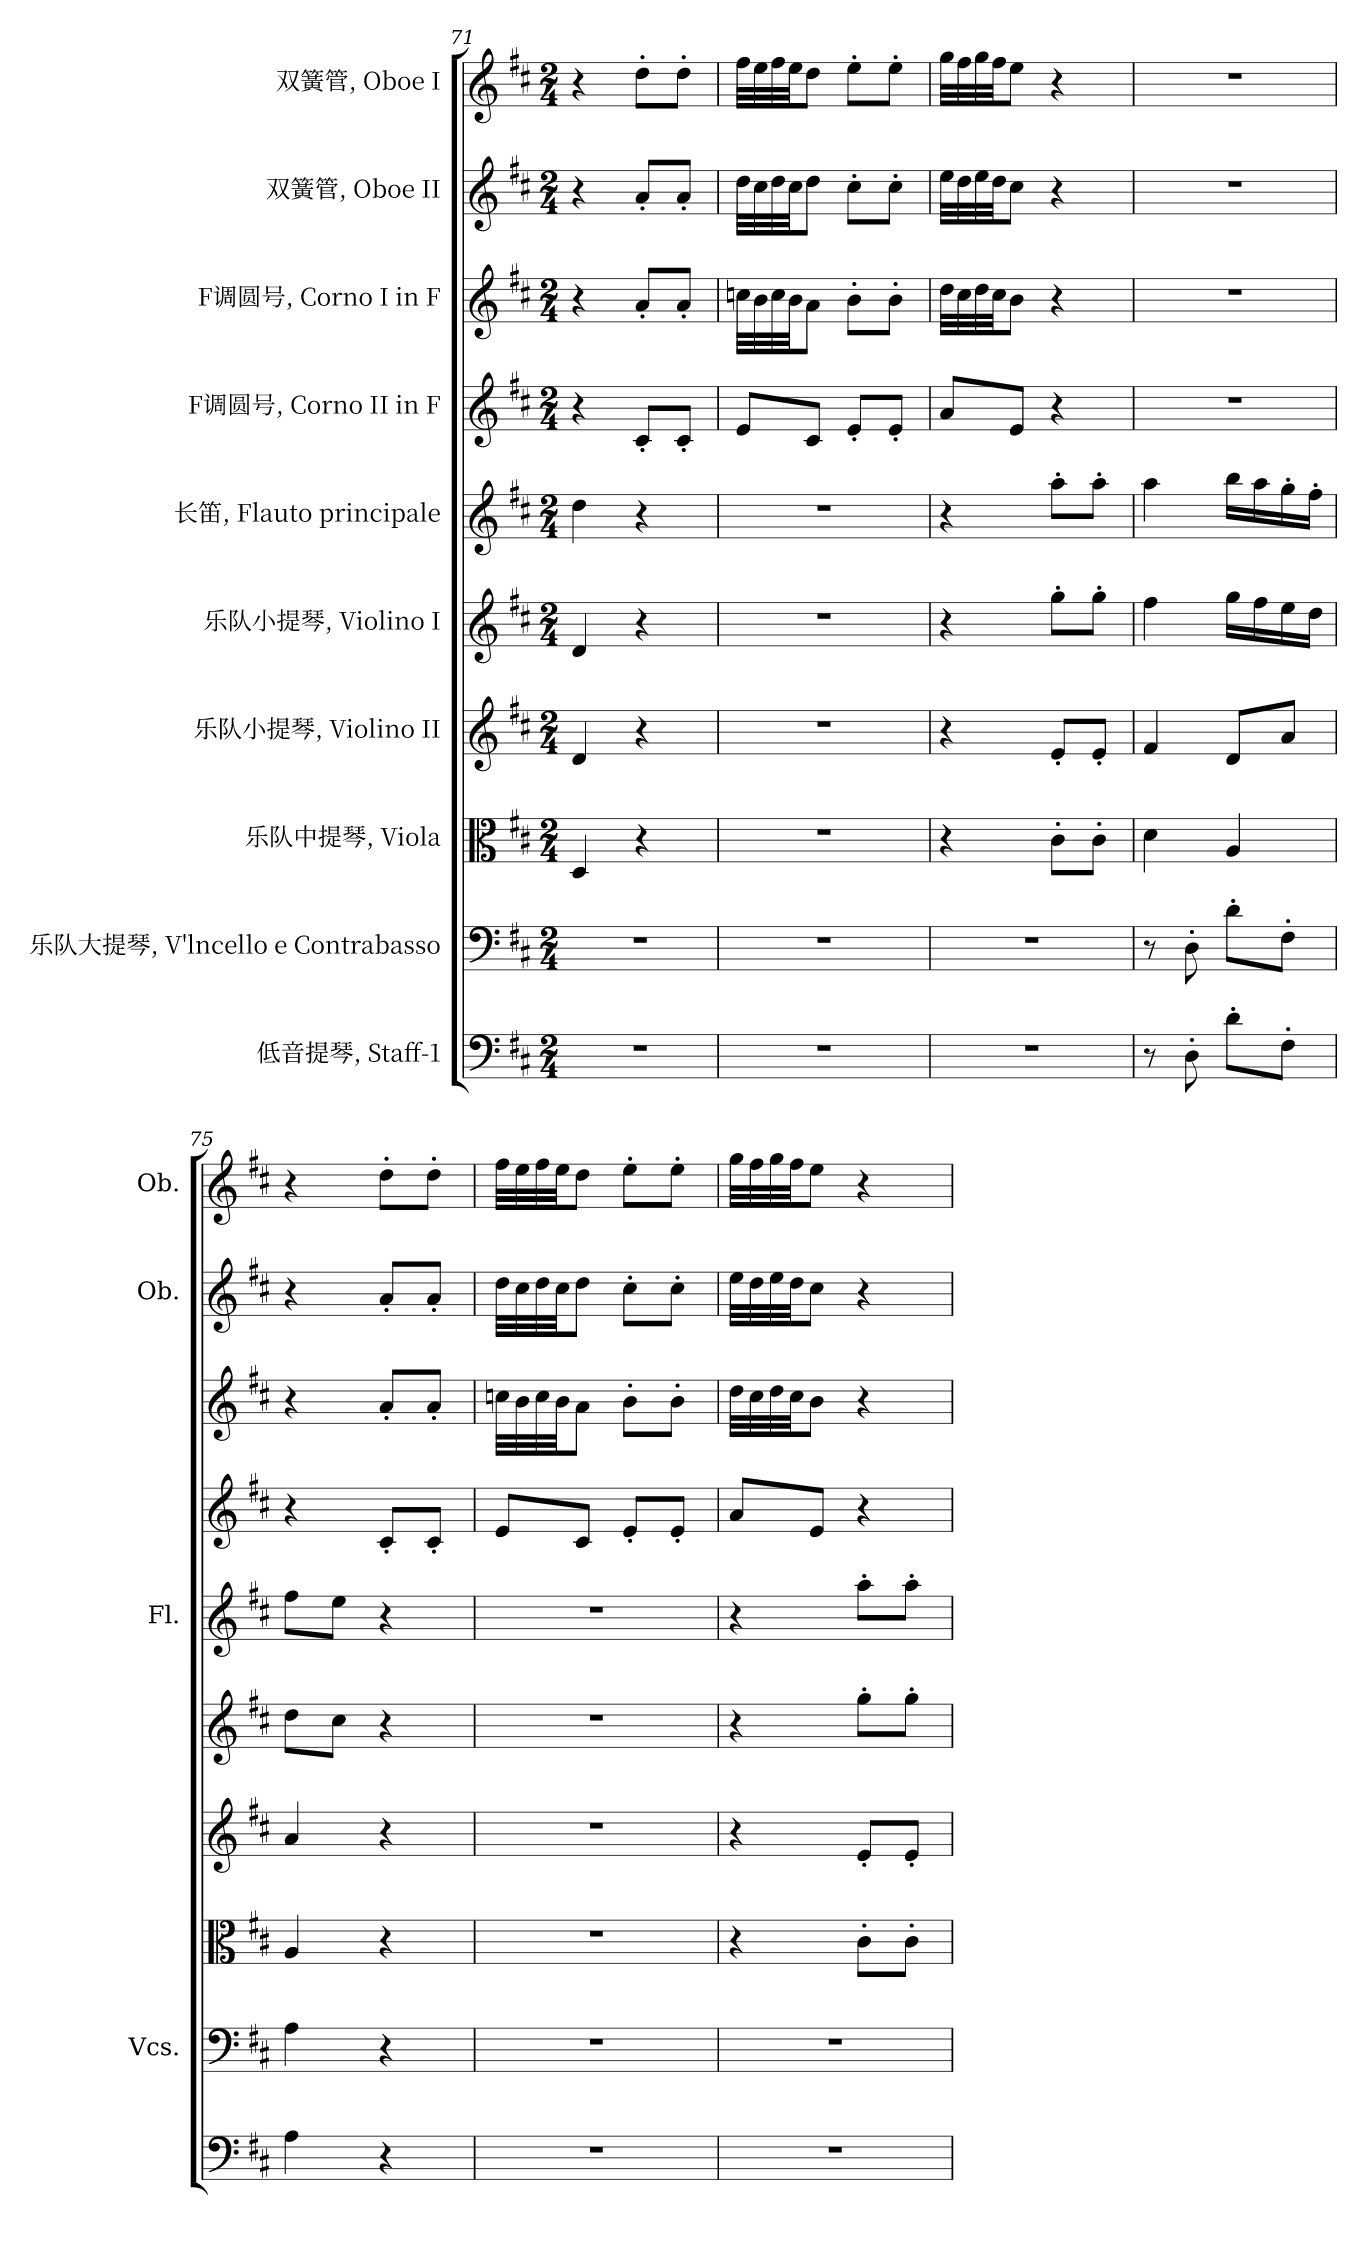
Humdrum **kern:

**kern	**kern	**kern	**kern	**kern	**kern	**kern	**kern	**kern	**kern
*part10	*part9	*part8	*part7	*part6	*part5	*part4	*part3	*part2	*part1
*staff10	*staff9	*staff8	*staff7	*staff6	*staff5	*staff4	*staff3	*staff2	*staff1
*I"低音提琴, Staff-1	*I"乐队大提琴, V'lncello e Contrabasso	*I"乐队中提琴, Viola	*I"乐队小提琴, Violino II	*I"乐队小提琴, Violino I	*I"长笛, Flauto principale	*I"F调圆号, Corno II in F	*I"F调圆号, Corno I in F	*I"双簧管, Oboe II	*I"双簧管, Oboe I
*	*I'Vcs.	*	*	*	*I'Fl.	*	*	*I'Ob.	*I'Ob.
*clefF4	*clefF4	*clefC3	*clefG2	*clefG2	*clefG2	*clefG2	*clefG2	*clefG2	*clefG2
*ITrd7c12	*	*	*	*	*	*ITrd4c7	*ITrd4c7	*	*
*k[f#c#]	*k[f#c#]	*k[f#c#]	*k[f#c#]	*k[f#c#]	*k[f#c#]	*k[f#]	*k[f#]	*k[f#c#]	*k[f#c#]
*M2/4	*M2/4	*M2/4	*M2/4	*M2/4	*M2/4	*M2/4	*M2/4	*M2/4	*M2/4
=71	=71	=71	=71	=71	=71	=71	=71	=71	=71
2r	2r	4D/	4d/	4d/	4dd\	4r	4r	4r	4r
.	.	4r	4r	4r	4r	8F#'/L	8d'/L	8a'/L	8dd'\L
.	.	.	.	.	.	8F#'/J	8d'/J	8a'/J	8dd'\J
=72	=72	=72	=72	=72	=72	=72	=72	=72	=72
2r	2r	2r	2r	2r	2r	8A/L	32fn\LLL	32dd\LLL	32ff#\LLL
.	.	.	.	.	.	.	32e\	32cc#\	32ee\
.	.	.	.	.	.	.	32f\	32dd\	32ff#\
.	.	.	.	.	.	.	32e\JJ	32cc#\JJ	32ee\JJ
.	.	.	.	.	.	8F#/J	8d\J	8dd\J	8dd\J
.	.	.	.	.	.	8A'/L	8e'\L	8cc#'\L	8ee'\L
.	.	.	.	.	.	8A'/J	8e'\J	8cc#'\J	8ee'\J
!!LO:PB:g=z
=73	=73	=73	=73	=73	=73	=73	=73	=73	=73
2r	2r	4r	4r	4r	4r	8d/L	32g\LLL	32ee\LLL	32gg\LLL
.	.	.	.	.	.	.	32f#\	32dd\	32ff#\
.	.	.	.	.	.	.	32g\	32ee\	32gg\
.	.	.	.	.	.	.	32f#\JJ	32dd\JJ	32ff#\JJ
.	.	.	.	.	.	8A/J	8e\J	8cc#\J	8ee\J
.	.	8c#'\L	8e'/L	8gg'\L	8aa'\L	4r	4r	4r	4r
.	.	8c#'\J	8e'/J	8gg'\J	8aa'\J	.	.	.	.
=74	=74	=74	=74	=74	=74	=74	=74	=74	=74
8r	8r	4d\	4f#/	4ff#\	4aa\	2r	2r	2r	2r
8DD'\	8D'\	.	.	.	.	.	.	.	.
8D'\L	8d'\L	4A/	8d/L	16gg\LL	16bb\LL	.	.	.	.
.	.	.	.	16ff#\	16aa\	.	.	.	.
8FF#'\J	8F#'\J	.	8a/J	16ee\	16gg'\	.	.	.	.
.	.	.	.	16dd\JJ	16ff#'\JJ	.	.	.	.
=75	=75	=75	=75	=75	=75	=75	=75	=75	=75
4AA\	4A\	4A/	4a/	8dd\L	8ff#\L	4r	4r	4r	4r
.	.	.	.	8cc#\J	8ee\J	.	.	.	.
4r	4r	4r	4r	4r	4r	8F#'/L	8d'/L	8a'/L	8dd'\L
.	.	.	.	.	.	8F#'/J	8d'/J	8a'/J	8dd'\J
=76	=76	=76	=76	=76	=76	=76	=76	=76	=76
2r	2r	2r	2r	2r	2r	8A/L	32fn\LLL	32dd\LLL	32ff#\LLL
.	.	.	.	.	.	.	32e\	32cc#\	32ee\
.	.	.	.	.	.	.	32f\	32dd\	32ff#\
.	.	.	.	.	.	.	32e\JJ	32cc#\JJ	32ee\JJ
.	.	.	.	.	.	8F#/J	8d\J	8dd\J	8dd\J
.	.	.	.	.	.	8A'/L	8e'\L	8cc#'\L	8ee'\L
.	.	.	.	.	.	8A'/J	8e'\J	8cc#'\J	8ee'\J
=77	=77	=77	=77	=77	=77	=77	=77	=77	=77
2r	2r	4r	4r	4r	4r	8d/L	32g\LLL	32ee\LLL	32gg\LLL
.	.	.	.	.	.	.	32f#\	32dd\	32ff#\
.	.	.	.	.	.	.	32g\	32ee\	32gg\
.	.	.	.	.	.	.	32f#\JJ	32dd\JJ	32ff#\JJ
.	.	.	.	.	.	8A/J	8e\J	8cc#\J	8ee\J
.	.	8c#'\L	8e'/L	8gg'\L	8aa'\L	4r	4r	4r	4r
.	.	8c#'\J	8e'/J	8gg'\J	8aa'\J	.	.	.	.
=	=	=	=	=	=	=	=	=	=
*-	*-	*-	*-	*-	*-	*-	*-	*-	*-
